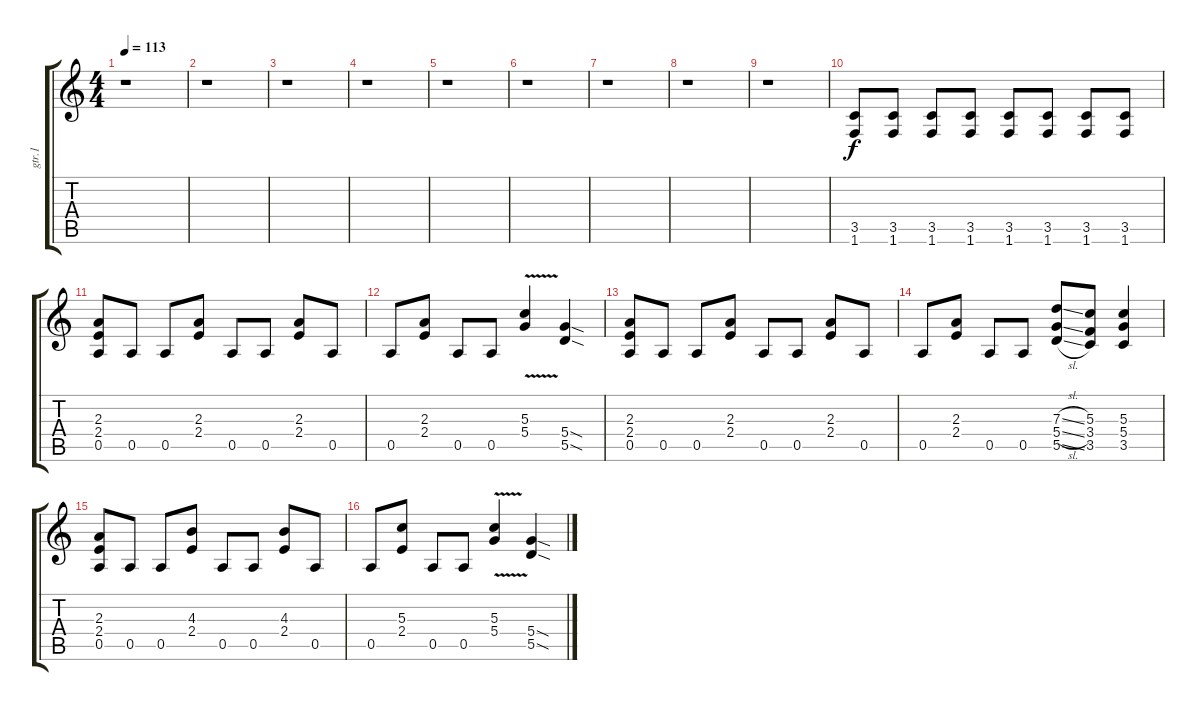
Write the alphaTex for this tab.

\track ("gtr.1" "gtr.1") {instrument overdrivenguitar}
\staff {score tabs}
\tuning (E4 B3 G3 D3 A2 E2) {hide}
\ts (4 4)
\tempo 113
\clef g2
\ks c
r.1{dy f} |
r.1 |
r.1 |
r.1 |
r.1 |
r.1 |
r.1 |
r.1 |
r.1 |
(3.5 1.6).8 (3.5 1.6).8 (3.5 1.6).8 (3.5 1.6).8 (3.5 1.6).8 (3.5 1.6).8 (3.5 1.6).8 (3.5 1.6).8 |
(2.3 2.4 0.5).8 0.5.8 0.5.8 (2.3 2.4).8 0.5.8 0.5.8 (2.3 2.4).8 0.5.8 |
0.5.8 (2.3 2.4).8 0.5.8 0.5.8 (5.3{v} 5.4).4 (5.4{sod} 5.5{sod}).4 |
(2.3 2.4 0.5).8 0.5.8 0.5.8 (2.3 2.4).8 0.5.8 0.5.8 (2.3 2.4).8 0.5.8 |
0.5.8 (2.3 2.4).8 0.5.8 0.5.8 (7.3{sl} 5.4{sl} 5.5{sl}).8 (5.3 3.4 3.5).8 (5.3 5.4 3.5).4 |
(2.3 2.4 0.5).8 0.5.8 0.5.8 (4.3 2.4).8 0.5.8 0.5.8 (4.3 2.4).8 0.5.8 |
0.5.8 (5.3 2.4).8 0.5.8 0.5.8 (5.3{v} 5.4).4 (5.4{sod} 5.5{sod}).4
